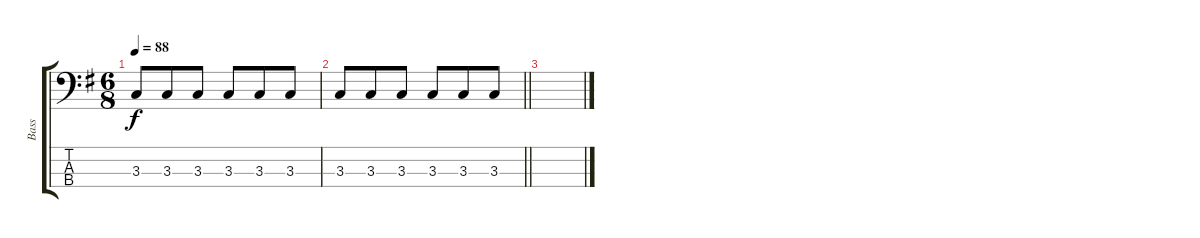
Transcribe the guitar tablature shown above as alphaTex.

\track ("Bass" "Bass") {instrument electricbassfinger}
\staff {score tabs}
\tuning (G2 D2 A1 E1) {hide}
\ts (6 8)
\tempo 88
\clef f4
\ks eminor
3.3.8{dy f} 3.3.8 3.3.8 3.3.8 3.3.8 3.3.8 |
\barLineRight lightlight
3.3.8 3.3.8 3.3.8 3.3.8 3.3.8 3.3.8 |
\section ("" "")
